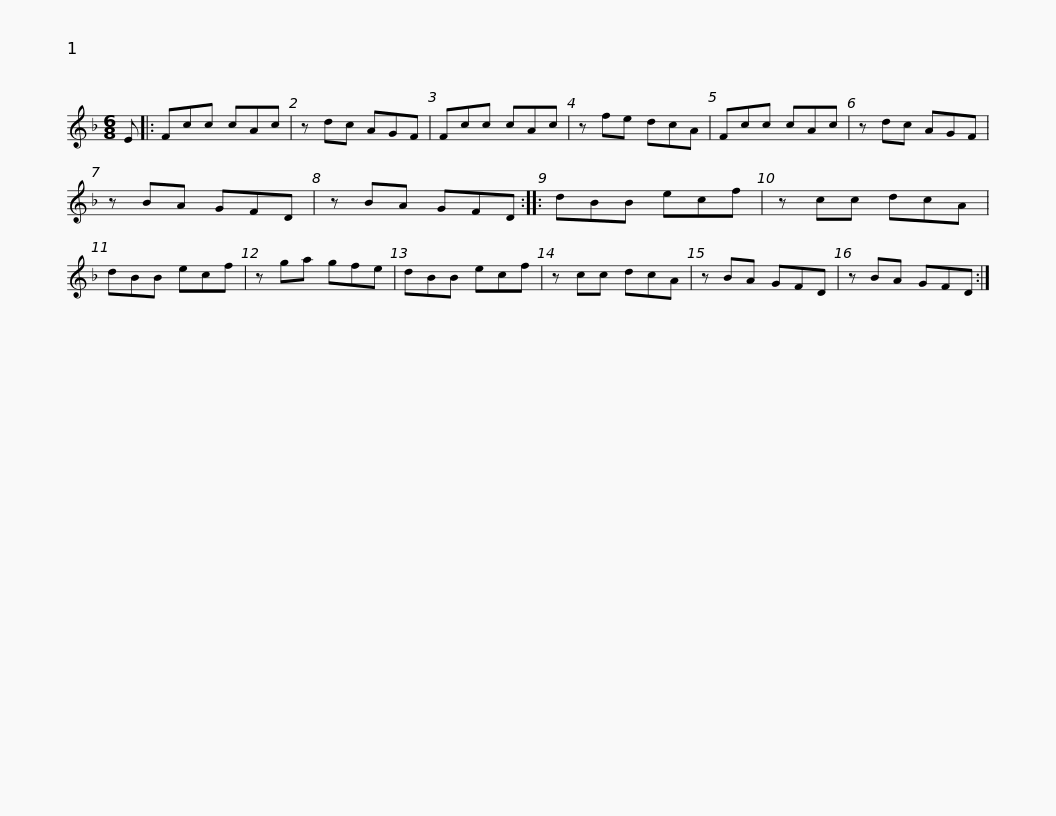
X:1
L:1/8
M:6/8
I:linebreak $
K:Dmin
V:1 treble
V:1
 E |: Fcc cAc | z dc AGF | Fcc cAc | z fe dcA | %5
 Fcc cAc | z dc AGF | z BA GFD |$ z BA GFD :: dBB ecf | %10
 z cc dcA | dBB ecf | z ga gfe | dBB ecf | z cc dcA |$ %15
 z BA GFD | z BA GFD :| %17
